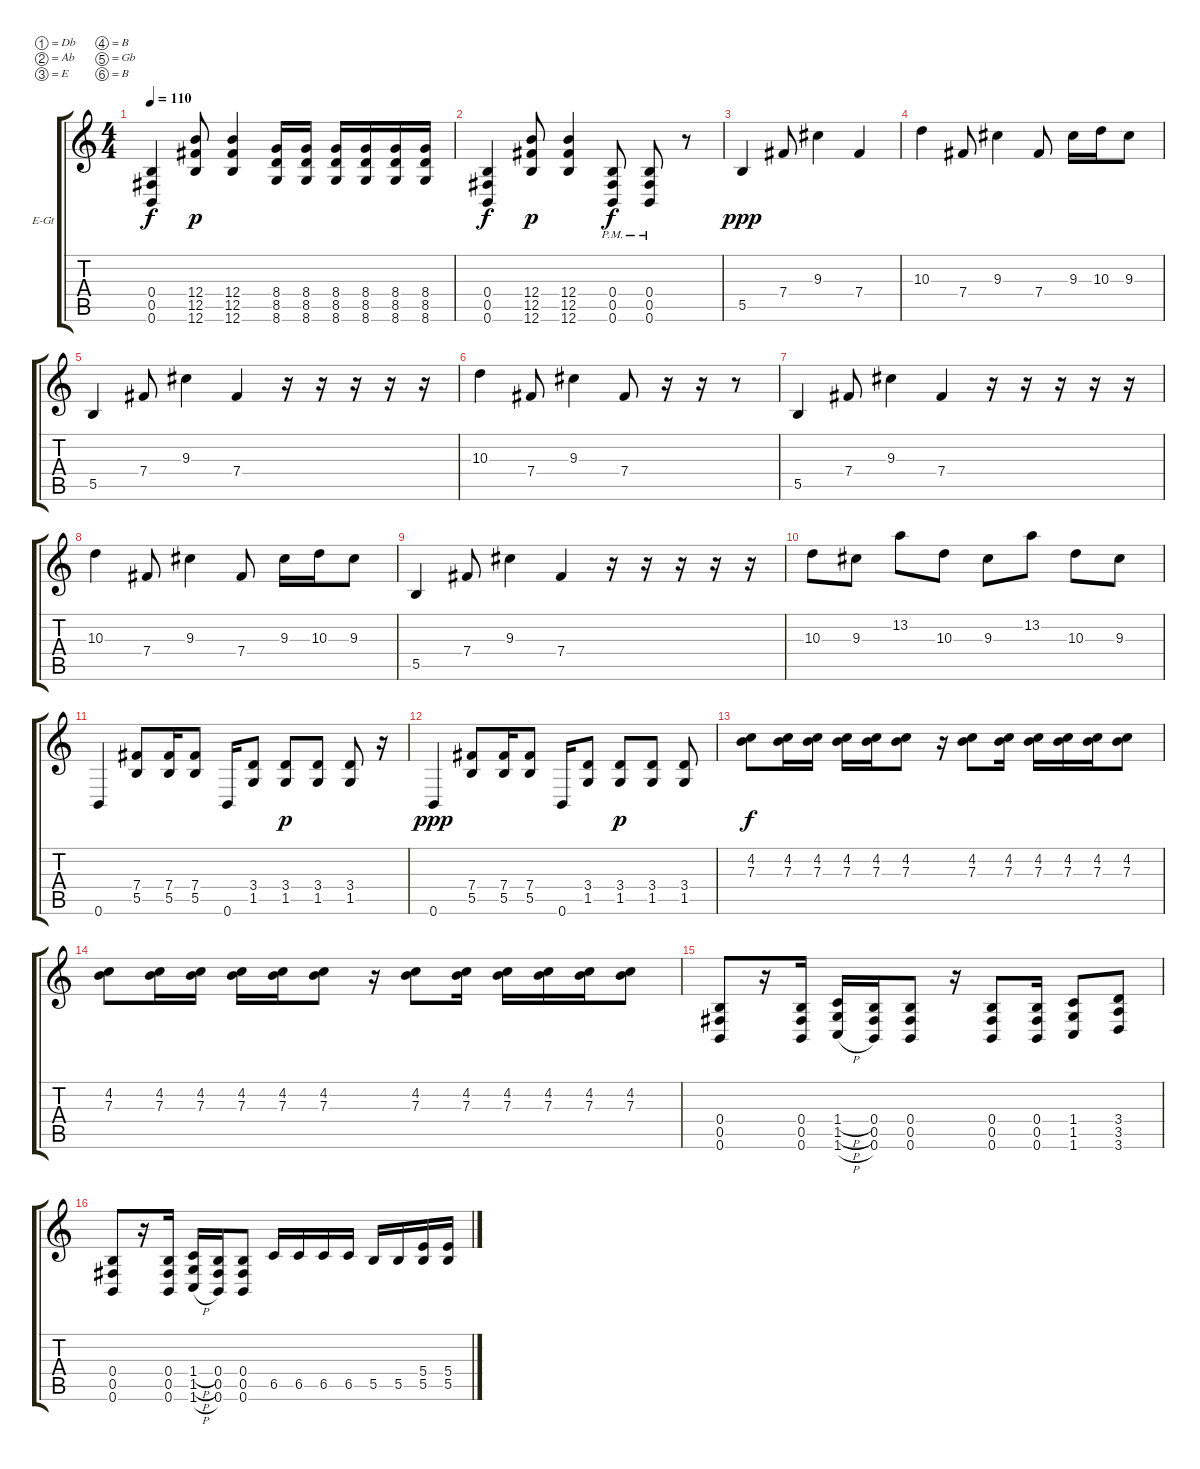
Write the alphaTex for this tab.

\bracketExtendMode groupsimilarinstruments
\firstSystemTrackNameOrientation horizontal
\otherSystemsTrackNameOrientation horizontal
\track ("Гитара" "E-Gt") {instrument distortionguitar}
\staff {score tabs}
\tuning (Db4 Ab3 E3 B2 Gb2 B1)
\ts (4 4)
\tempo 110
\clef g2
\ks c
(0.4 0.5 0.6).4{dy f} (12.4 12.5 12.6).8{dy p} (12.4 12.5 12.6).4 (8.4 8.5 8.6).16 (8.4 8.5 8.6).16 (8.4 8.5 8.6).16 (8.4 8.5 8.6).16 (8.4 8.5 8.6).16 (8.4 8.5 8.6).16 |
(0.4 0.5 0.6).4{dy f} (12.4 12.5 12.6).8{dy p} (12.4 12.5 12.6).4 (0.4 0.5{pm} 0.6).8{dy f} (0.4 0.5{pm} 0.6).8 r.8 |
5.5.4{dy ppp} 7.4.8 9.3.4 7.4.4 |
10.3.4 7.4.8 9.3.4 7.4.8 9.3.16 10.3.16 9.3.8 |
\scale
0.349784 5.5.4 7.4.8 9.3.4 7.4.4 r.16 r.16 r.16 r.16 r.16 |
\scale
0.271429 10.3.4 7.4.8 9.3.4 7.4.8 r.16 r.16 r.8 |
\scale
0.383349 5.5.4 7.4.8 9.3.4 7.4.4 r.16 r.16 r.16 r.16 r.16 |
10.3.4 7.4.8 9.3.4 7.4.8 9.3.16 10.3.16 9.3.8 |
5.5.4 7.4.8 9.3.4 7.4.4 r.16 r.16 r.16 r.16 r.16 |
10.3.8 9.3.8 13.2.8 10.3.8 9.3.8 13.2.8 10.3.8 9.3.8 |
\scale
0.342898 0.6.4 (7.4 5.5).8 (7.4 5.5).16 (7.4 5.5).8 0.6.16 (3.4 1.5).8 (3.4 1.5).8{dy p} (3.4 1.5).8 (3.4 1.5).8 r.16 |
\scale
0.304028 0.6.4{dy ppp} (7.4 5.5).8 (7.4 5.5).16 (7.4 5.5).8 0.6.16 (3.4 1.5).8 (3.4 1.5).8{dy p} (3.4 1.5).8 (3.4 1.5).8 |
\scale
0.353135 (4.2 7.3).8{dy f} (7.3 4.2).16 (7.3 4.2).16 (7.3 4.2).16 (7.3 4.2).16 (7.3 4.2).8 r.16 (4.2 7.3).8 (7.3 4.2).16 (7.3 4.2).16 (7.3 4.2).16 (7.3 4.2).16 (7.3 4.2).8 |
\scale
0.341554 (4.2 7.3).8 (7.3 4.2).16 (7.3 4.2).16 (7.3 4.2).16 (7.3 4.2).16 (7.3 4.2).8 r.16 (4.2 7.3).8 (7.3 4.2).16 (7.3 4.2).16 (7.3 4.2).16 (7.3 4.2).16 (7.3 4.2).8 |
\scale
0.31006 (0.4 0.5 0.6).8 r.16 (0.4 0.5 0.6).16 (1.4{h} 1.5{h} 1.6{h}).16 (0.4 0.5 0.6).16 (0.4 0.5 0.6).8 r.16 (0.4 0.5 0.6).8 (0.4 0.5 0.6).16 (1.4 1.5 1.6).8 (3.4 3.5 3.6).8 |
\scale
0.348208 (0.4 0.5 0.6).8 r.16 (0.4 0.5 0.6).16 (1.4{h} 1.5{h} 1.6{h}).16 (0.4 0.5 0.6).16 (0.4 0.5 0.6).8 6.5.16 6.5.16 6.5.16 6.5.16 5.5.16 5.5.16 (5.5 5.4).16 (5.5 5.4).16
